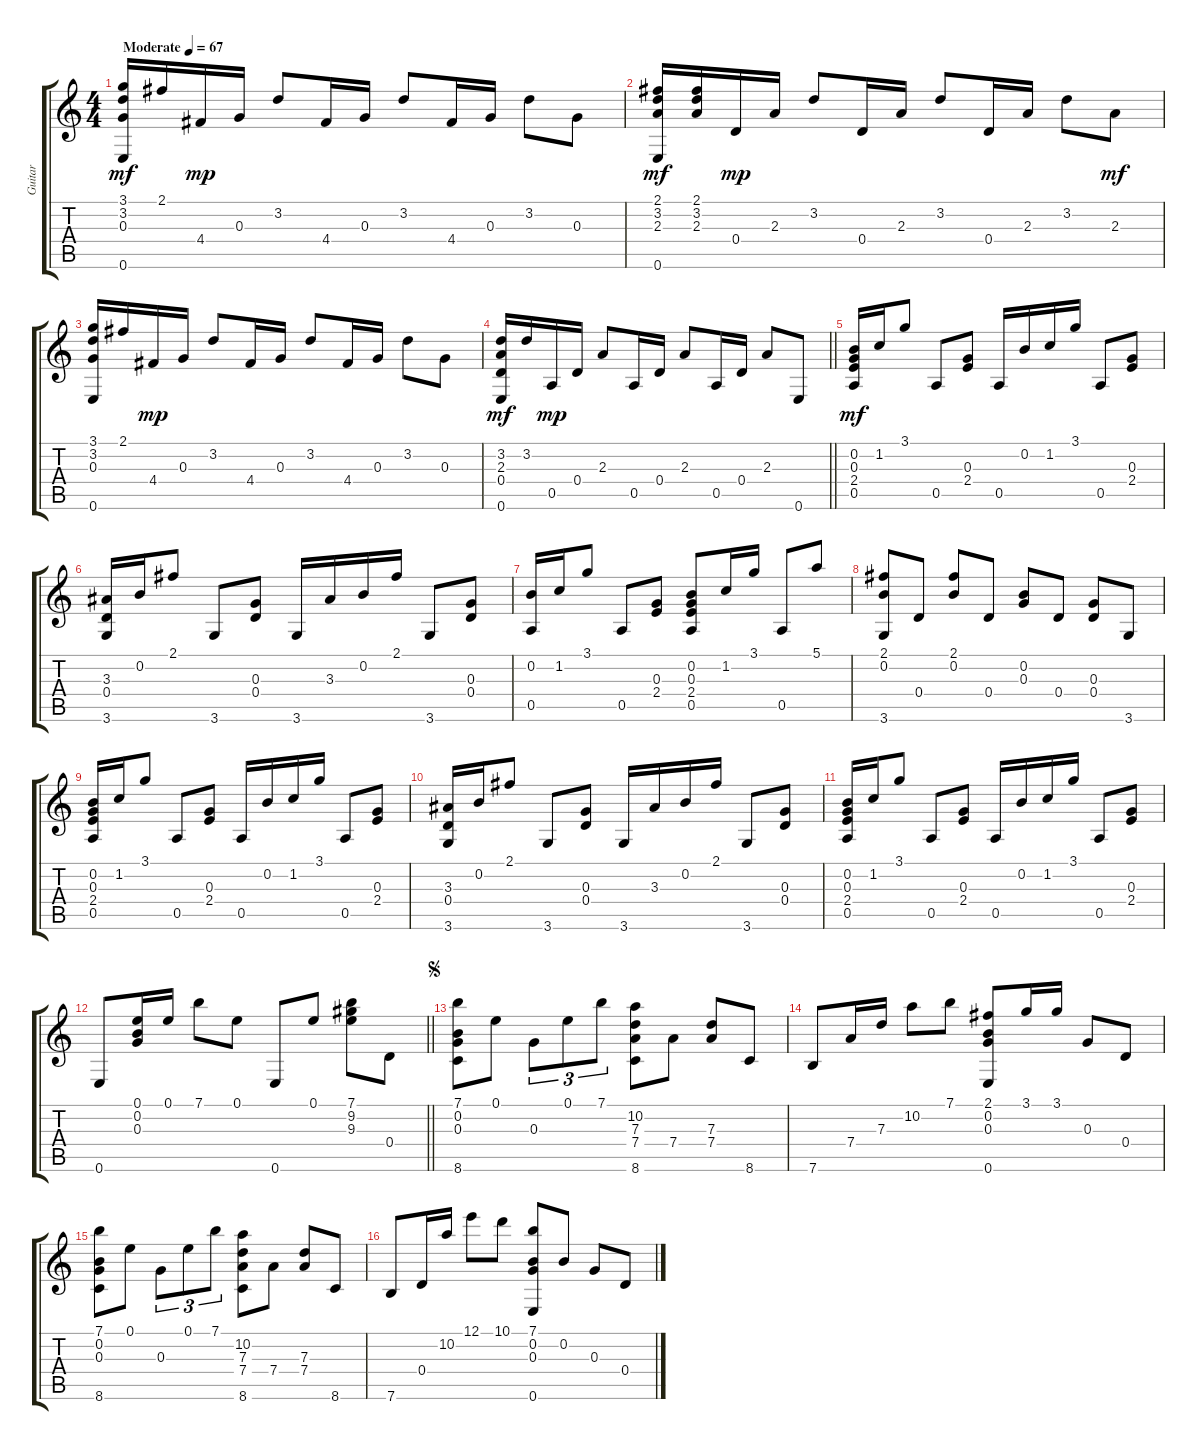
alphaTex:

\track ("Guitar" "Guitar") {instrument acousticguitarsteel}
\staff {score tabs}
\tuning (E4 B3 G3 D3 A2 E2) {hide}
\ts (4 4)
\tempo (67 "Moderate")
\clef g2
\ks c
(3.1 3.2 0.3 0.6).16{dy mf instrument acousticguitarsteel} 2.1.16 4.4.16{dy mp} 0.3.16 3.2.8 4.4.16 0.3.16 3.2.8 4.4.16 0.3.16 3.2.8 0.3.8 |
(2.1 3.2 2.3 0.6).16{dy mf} (2.1 3.2 2.3).16 0.4.16{dy mp} 2.3.16 3.2.8 0.4.16 2.3.16 3.2.8 0.4.16 2.3.16 3.2.8 2.3.8{dy mf} |
(3.1 3.2 0.3 0.6).16 2.1.16 4.4.16{dy mp} 0.3.16 3.2.8 4.4.16 0.3.16 3.2.8 4.4.16 0.3.16 3.2.8 0.3.8 |
\barLineRight lightlight
(3.2 2.3 0.4 0.6).16{dy mf} 3.2.16 0.5.16{dy mp} 0.4.16 2.3.8 0.5.16 0.4.16 2.3.8 0.5.16 0.4.16 2.3.8 0.6.8 |
(0.2 0.3 2.4 0.5).16{dy mf} 1.2.16 3.1.8 0.5.8 (0.3 2.4).8 0.5.16 0.2.16 1.2.16 3.1.16 0.5.8 (0.3 2.4).8 |
(3.3 0.4 3.6).16 0.2.16 2.1.8 3.6.8 (0.3 0.4).8 3.6.16 3.3.16 0.2.16 2.1.16 3.6.8 (0.3 0.4).8 |
(0.2 0.5).16 1.2.16 3.1.8 0.5.8 (0.3 2.4).8 (0.2 0.3 2.4 0.5).8 1.2.16 3.1.16 0.5.8 5.1.8 |
(2.1 0.2 3.6).8 0.4.8 (2.1 0.2).8 0.4.8 (0.2 0.3).8 0.4.8 (0.3 0.4).8 3.6.8 |
(0.2 0.3 2.4 0.5).16 1.2.16 3.1.8 0.5.8 (0.3 2.4).8 0.5.16 0.2.16 1.2.16 3.1.16 0.5.8 (0.3 2.4).8 |
(3.3 0.4 3.6).16 0.2.16 2.1.8 3.6.8 (0.3 0.4).8 3.6.16 3.3.16 0.2.16 2.1.16 3.6.8 (0.3 0.4).8 |
(0.2 0.3 2.4 0.5).16 1.2.16 3.1.8 0.5.8 (0.3 2.4).8 0.5.16 0.2.16 1.2.16 3.1.16 0.5.8 (0.3 2.4).8 |
\barLineRight lightlight
0.6.8 (0.1 0.2 0.3).16 0.1.16 7.1.8 0.1.8 0.6.8 0.1.8 (7.1 9.2 9.3).8 0.4.8 |
\jump segno
(7.1 0.2 0.3 8.6).8 0.1.8 0.3.8{tu (3 2)} 0.1.8{tu (3 2)} 7.1.8{tu (3 2)} (10.2 7.3 7.4 8.6).8 7.4.8 (7.3 7.4).8 8.6.8 |
7.6.8 7.4.16 7.3.16 10.2.8 7.1.8 (2.1 0.2 0.3 0.6).8 3.1.16 3.1.16 0.3.8 0.4.8 |
(7.1 0.2 0.3 8.6).8 0.1.8 0.3.8{tu (3 2)} 0.1.8{tu (3 2)} 7.1.8{tu (3 2)} (10.2 7.3 7.4 8.6).8 7.4.8 (7.3 7.4).8 8.6.8 |
7.6.8 0.4.16 10.2.16 12.1.8 10.1.8 (7.1 0.2 0.3 0.6).8 0.2.8 0.3.8 0.4.8
